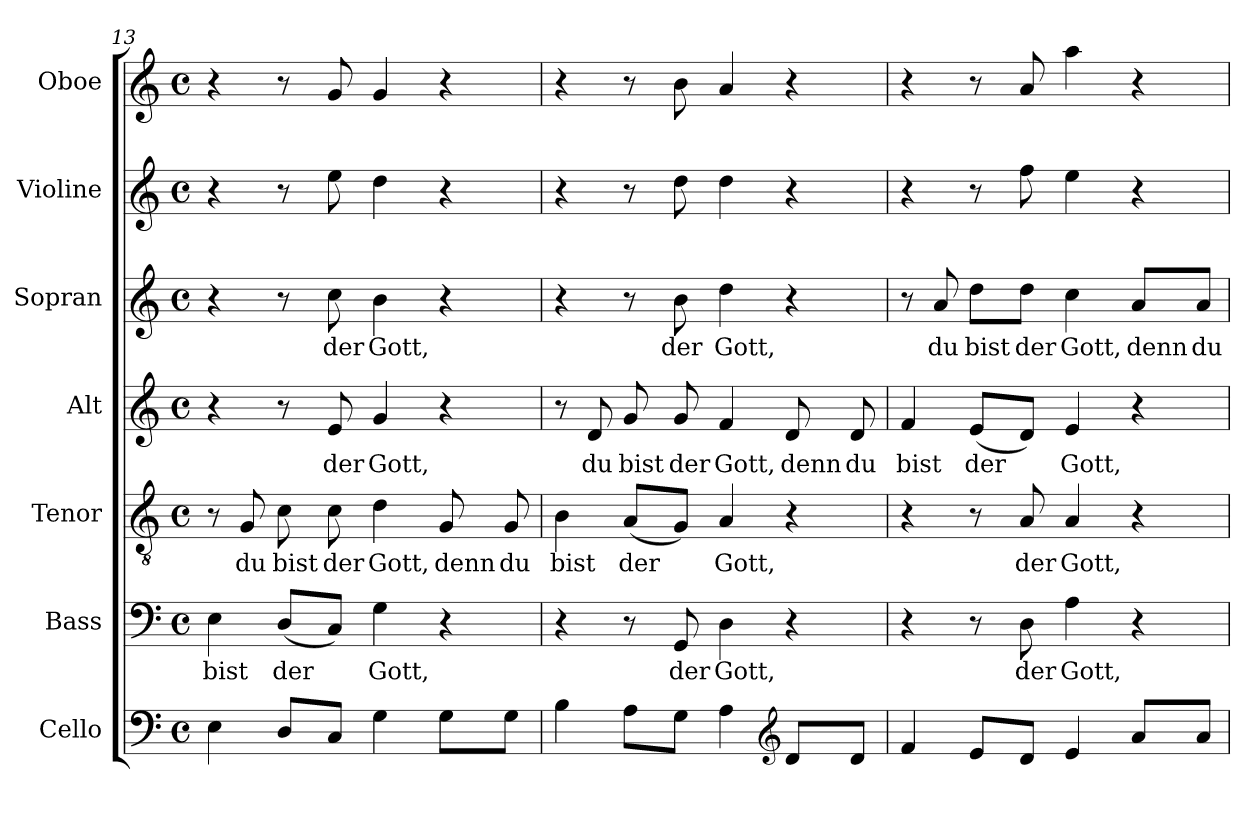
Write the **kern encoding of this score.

**kern	**kern	**text	**kern	**text	**kern	**text	**kern	**text	**kern	**kern
*part7	*part6	*part6	*part5	*part5	*part4	*part4	*part3	*part3	*part2	*part1
*staff7	*staff6	*staff6	*staff5	*staff5	*staff4	*staff4	*staff3	*staff3	*staff2	*staff1
*I"Cello	*I"Bass	*	*I"Tenor	*	*I"Alt	*	*I"Sopran	*	*I"Violine	*I"Oboe
*	*I'B.	*	*I'T.	*	*I'A.	*	*I'S.	*	*I'Vln. 1	*I'Ob.
*clefF4	*clefF4	*	*clefGv2	*	*clefG2	*	*clefG2	*	*clefG2	*clefG2
*	*	*	*ITrd7c12	*	*	*	*	*	*	*
*k[]	*k[]	*	*k[]	*	*k[]	*	*k[]	*	*k[]	*k[]
*C:	*C:	*	*C:	*	*C:	*	*C:	*	*C:	*C:
*M4/4	*M4/4	*	*M4/4	*	*M4/4	*	*M4/4	*	*M4/4	*M4/4
*met(c)	*met(c)	*	*met(c)	*	*met(c)	*	*met(c)	*	*met(c)	*met(c)
=13	=13	=13	=13	=13	=13	=13	=13	=13	=13	=13
!	!	!LO:LY:b:color=#000000	!	!	!	!	!	!	!	!
4Ei\	4Ei\	bist	8r	.	4r	.	4r	.	4r	4r
!	!	!	!	!LO:LY:b:color=#000000	!	!	!	!	!	!
.	.	.	8GGi/	du	.	.	.	.	.	.
!	!	!LO:LY:b:color=#000000	!	!	!	!	!	!	!	!
!	!	!	!	!LO:LY:b:color=#000000	!	!	!	!	!	!
8Di/L	(8Di/L	der	8Ci\	bist	8r	.	8r	.	8r	8r
!	!	!	!	!LO:LY:b:color=#000000	!	!	!	!	!	!
!	!	!	!	!	!	!LO:LY:b:color=#000000	!	!	!	!
!	!	!	!	!	!	!	!	!LO:LY:b:color=#000000	!	!
8Ci/J	8Ci/J)	.	8Ci\	der	8ei/	der	8cci\	der	8eei\	8gi/
!	!	!LO:LY:b:color=#000000	!	!	!	!	!	!	!	!
!	!	!	!	!LO:LY:b:color=#000000	!	!	!	!	!	!
!	!	!	!	!	!	!LO:LY:b:color=#000000	!	!	!	!
!	!	!	!	!	!	!	!	!LO:LY:b:color=#000000	!	!
4Gi\	4Gi\	Gott,	4Di\	Gott,	4gi/	Gott,	4bi\	Gott,	4ddi\	4gi/
!	!	!	!	!LO:LY:b:color=#000000	!	!	!	!	!	!
8Gi\L	4r	.	8GGi/	denn	4r	.	4r	.	4r	4r
!	!	!	!	!LO:LY:b:color=#000000	!	!	!	!	!	!
8Gi\J	.	.	8GGi/	du	.	.	.	.	.	.
!!LO:PB:g=z
=14	=14	=14	=14	=14	=14	=14	=14	=14	=14	=14
!	!	!	!	!LO:LY:b:color=#000000	!	!	!	!	!	!
4Bi\	4r	.	4BBi\	bist	8r	.	4r	.	4r	4r
!	!	!	!	!	!	!LO:LY:b:color=#000000	!	!	!	!
.	.	.	.	.	8di/	du	.	.	.	.
!	!	!	!	!LO:LY:b:color=#000000	!	!	!	!	!	!
!	!	!	!	!	!	!LO:LY:b:color=#000000	!	!	!	!
8Ai\L	8r	.	(8AAi/L	der	8gi/	bist	8r	.	8r	8r
!	!	!LO:LY:b:color=#000000	!	!	!	!	!	!	!	!
!	!	!	!	!	!	!LO:LY:b:color=#000000	!	!	!	!
!	!	!	!	!	!	!	!	!LO:LY:b:color=#000000	!	!
8Gi\J	8GGi/	der	8GGi/J)	.	8gi/	der	8bi\	der	8ddi\	8bi\
!	!	!LO:LY:b:color=#000000	!	!	!	!	!	!	!	!
!	!	!	!	!LO:LY:b:color=#000000	!	!	!	!	!	!
!	!	!	!	!	!	!LO:LY:b:color=#000000	!	!	!	!
!	!	!	!	!	!	!	!	!LO:LY:b:color=#000000	!	!
4Ai\	4Di\	Gott,	4AAi/	Gott,	4fi/	Gott,	4ddi\	Gott,	4ddi\	4ai/
*clefG2	*	*	*	*	*	*	*	*	*	*
!	!	!	!	!	!	!LO:LY:b:color=#000000	!	!	!	!
8di/L	4r	.	4r	.	8di/	denn	4r	.	4r	4r
!	!	!	!	!	!	!LO:LY:b:color=#000000	!	!	!	!
8di/J	.	.	.	.	8di/	du	.	.	.	.
=15	=15	=15	=15	=15	=15	=15	=15	=15	=15	=15
!	!	!	!	!	!	!LO:LY:b:color=#000000	!	!	!	!
4fi/	4r	.	4r	.	4fi/	bist	8r	.	4r	4r
!	!	!	!	!	!	!	!	!LO:LY:b:color=#000000	!	!
.	.	.	.	.	.	.	8ai/	du	.	.
!	!	!	!	!	!	!LO:LY:b:color=#000000	!	!	!	!
!	!	!	!	!	!	!	!	!LO:LY:b:color=#000000	!	!
8ei/L	8r	.	8r	.	(8ei/L	der	8ddi\L	bist	8r	8r
!	!	!LO:LY:b:color=#000000	!	!	!	!	!	!	!	!
!	!	!	!	!LO:LY:b:color=#000000	!	!	!	!	!	!
!	!	!	!	!	!	!	!	!LO:LY:b:color=#000000	!	!
8di/J	8Di\	der	8AAi/	der	8di/J)	.	8ddi\J	der	8ffi\	8ai/
!	!	!LO:LY:b:color=#000000	!	!	!	!	!	!	!	!
!	!	!	!	!LO:LY:b:color=#000000	!	!	!	!	!	!
!	!	!	!	!	!	!LO:LY:b:color=#000000	!	!	!	!
!	!	!	!	!	!	!	!	!LO:LY:b:color=#000000	!	!
4ei/	4Ai\	Gott,	4AAi/	Gott,	4ei/	Gott,	4cci\	Gott,	4eei\	4aai\
!	!	!	!	!	!	!	!	!LO:LY:b:color=#000000	!	!
8ai/L	4r	.	4r	.	4r	.	8ai/L	denn	4r	4r
!	!	!	!	!	!	!	!	!LO:LY:b:color=#000000	!	!
8ai/J	.	.	.	.	.	.	8ai/J	du	.	.
=	=	=	=	=	=	=	=	=	=	=
*-	*-	*-	*-	*-	*-	*-	*-	*-	*-	*-
